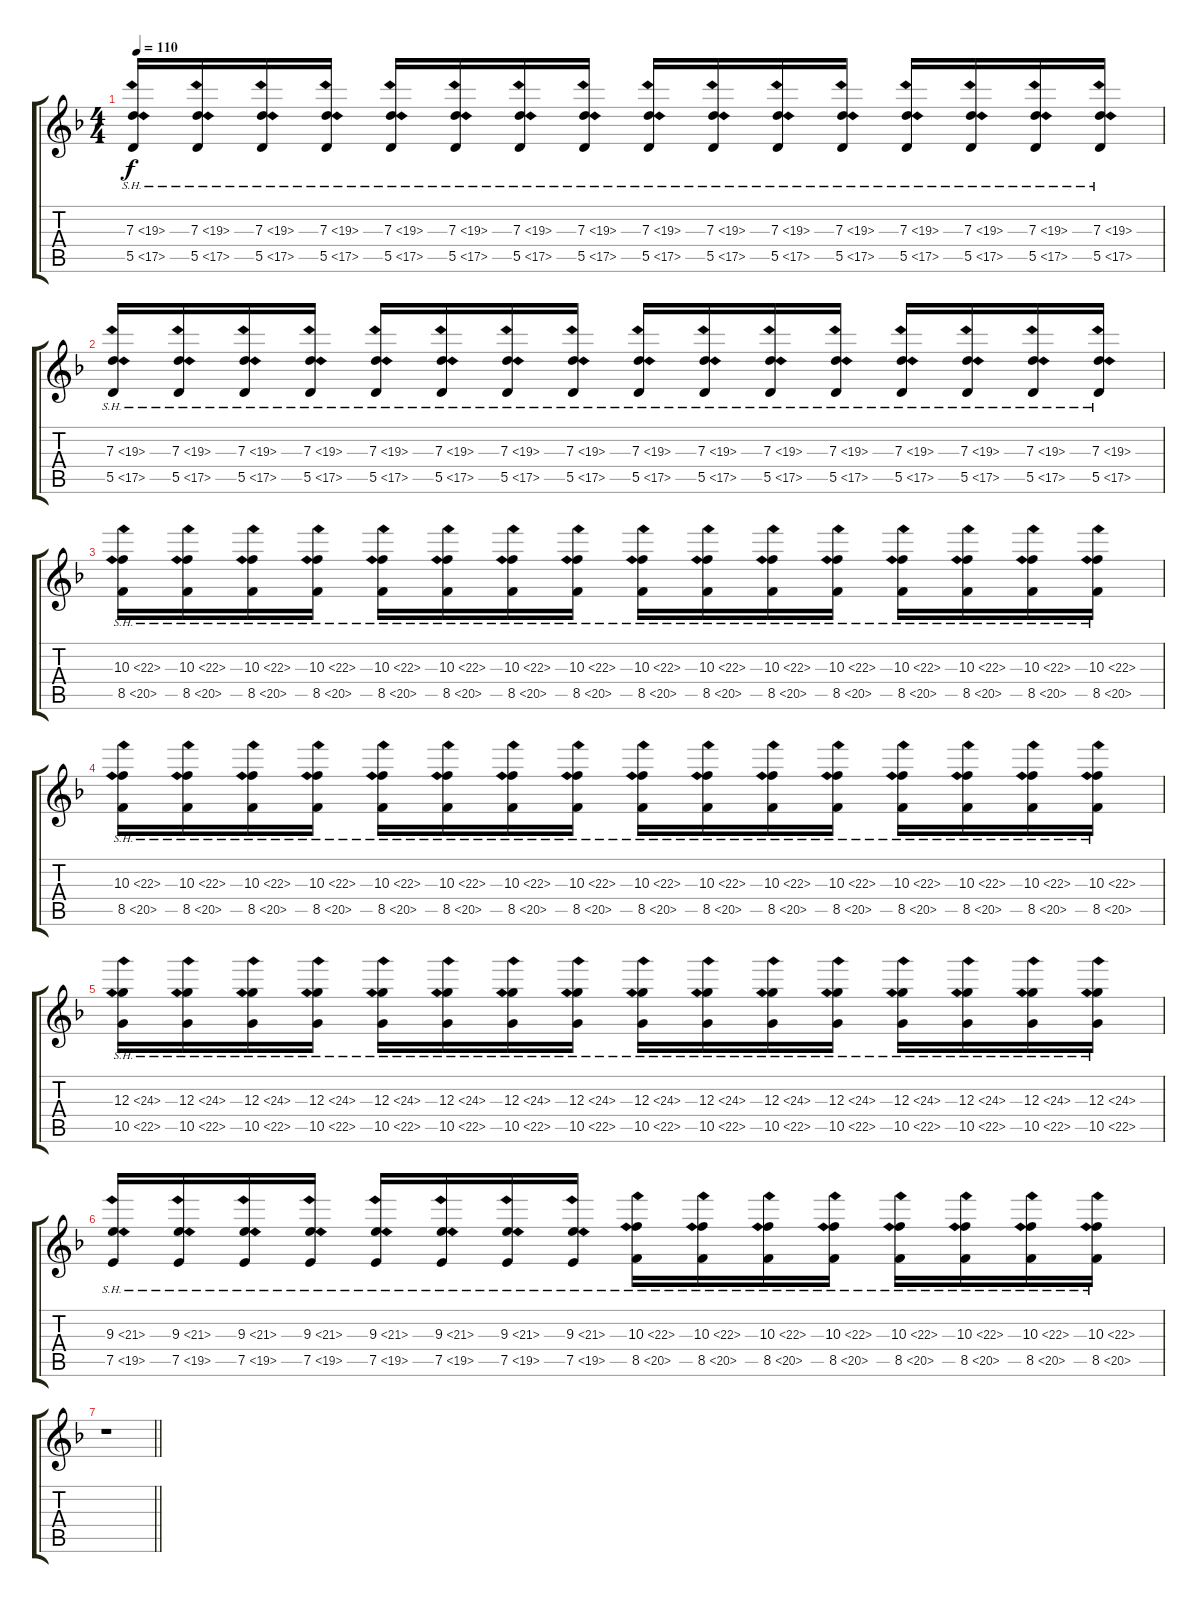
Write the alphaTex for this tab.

\track "" {instrument distortionguitar}
\staff {score tabs}
\tuning (E4 B3 G3 D3 A2 D2) {hide}
\ts (4 4)
\tempo 110
\clef g2
\ks dminor
(7.3{sh 12} 5.5{sh 12}).16{dy f} (7.3{sh 12} 5.5{sh 12}).16 (7.3{sh 12} 5.5{sh 12}).16 (7.3{sh 12} 5.5{sh 12}).16 (7.3{sh 12} 5.5{sh 12}).16 (7.3{sh 12} 5.5{sh 12}).16 (7.3{sh 12} 5.5{sh 12}).16 (7.3{sh 12} 5.5{sh 12}).16 (7.3{sh 12} 5.5{sh 12}).16 (7.3{sh 12} 5.5{sh 12}).16 (7.3{sh 12} 5.5{sh 12}).16 (7.3{sh 12} 5.5{sh 12}).16 (7.3{sh 12} 5.5{sh 12}).16 (7.3{sh 12} 5.5{sh 12}).16 (7.3{sh 12} 5.5{sh 12}).16 (7.3{sh 12} 5.5{sh 12}).16 |
(7.3{sh 12} 5.5{sh 12}).16 (7.3{sh 12} 5.5{sh 12}).16 (7.3{sh 12} 5.5{sh 12}).16 (7.3{sh 12} 5.5{sh 12}).16 (7.3{sh 12} 5.5{sh 12}).16 (7.3{sh 12} 5.5{sh 12}).16 (7.3{sh 12} 5.5{sh 12}).16 (7.3{sh 12} 5.5{sh 12}).16 (7.3{sh 12} 5.5{sh 12}).16 (7.3{sh 12} 5.5{sh 12}).16 (7.3{sh 12} 5.5{sh 12}).16 (7.3{sh 12} 5.5{sh 12}).16 (7.3{sh 12} 5.5{sh 12}).16 (7.3{sh 12} 5.5{sh 12}).16 (7.3{sh 12} 5.5{sh 12}).16 (7.3{sh 12} 5.5{sh 12}).16 |
(10.3{sh 12} 8.5{sh 12}).16 (10.3{sh 12} 8.5{sh 12}).16 (10.3{sh 12} 8.5{sh 12}).16 (10.3{sh 12} 8.5{sh 12}).16 (10.3{sh 12} 8.5{sh 12}).16 (10.3{sh 12} 8.5{sh 12}).16 (10.3{sh 12} 8.5{sh 12}).16 (10.3{sh 12} 8.5{sh 12}).16 (10.3{sh 12} 8.5{sh 12}).16 (10.3{sh 12} 8.5{sh 12}).16 (10.3{sh 12} 8.5{sh 12}).16 (10.3{sh 12} 8.5{sh 12}).16 (10.3{sh 12} 8.5{sh 12}).16 (10.3{sh 12} 8.5{sh 12}).16 (10.3{sh 12} 8.5{sh 12}).16 (10.3{sh 12} 8.5{sh 12}).16 |
(10.3{sh 12} 8.5{sh 12}).16 (10.3{sh 12} 8.5{sh 12}).16 (10.3{sh 12} 8.5{sh 12}).16 (10.3{sh 12} 8.5{sh 12}).16 (10.3{sh 12} 8.5{sh 12}).16 (10.3{sh 12} 8.5{sh 12}).16 (10.3{sh 12} 8.5{sh 12}).16 (10.3{sh 12} 8.5{sh 12}).16 (10.3{sh 12} 8.5{sh 12}).16 (10.3{sh 12} 8.5{sh 12}).16 (10.3{sh 12} 8.5{sh 12}).16 (10.3{sh 12} 8.5{sh 12}).16 (10.3{sh 12} 8.5{sh 12}).16 (10.3{sh 12} 8.5{sh 12}).16 (10.3{sh 12} 8.5{sh 12}).16 (10.3{sh 12} 8.5{sh 12}).16 |
(12.3{sh 12} 10.5{sh 12}).16 (12.3{sh 12} 10.5{sh 12}).16 (12.3{sh 12} 10.5{sh 12}).16 (12.3{sh 12} 10.5{sh 12}).16 (12.3{sh 12} 10.5{sh 12}).16 (12.3{sh 12} 10.5{sh 12}).16 (12.3{sh 12} 10.5{sh 12}).16 (12.3{sh 12} 10.5{sh 12}).16 (12.3{sh 12} 10.5{sh 12}).16 (12.3{sh 12} 10.5{sh 12}).16 (12.3{sh 12} 10.5{sh 12}).16 (12.3{sh 12} 10.5{sh 12}).16 (12.3{sh 12} 10.5{sh 12}).16 (12.3{sh 12} 10.5{sh 12}).16 (12.3{sh 12} 10.5{sh 12}).16 (12.3{sh 12} 10.5{sh 12}).16 |
(9.3{sh 12} 7.5{sh 12}).16 (9.3{sh 12} 7.5{sh 12}).16 (9.3{sh 12} 7.5{sh 12}).16 (9.3{sh 12} 7.5{sh 12}).16 (9.3{sh 12} 7.5{sh 12}).16 (9.3{sh 12} 7.5{sh 12}).16 (9.3{sh 12} 7.5{sh 12}).16 (9.3{sh 12} 7.5{sh 12}).16 (10.3{sh 12} 8.5{sh 12}).16 (10.3{sh 12} 8.5{sh 12}).16 (10.3{sh 12} 8.5{sh 12}).16 (10.3{sh 12} 8.5{sh 12}).16 (10.3{sh 12} 8.5{sh 12}).16 (10.3{sh 12} 8.5{sh 12}).16 (10.3{sh 12} 8.5{sh 12}).16 (10.3{sh 12} 8.5{sh 12}).16 |
\barLineRight lightlight
r.1
